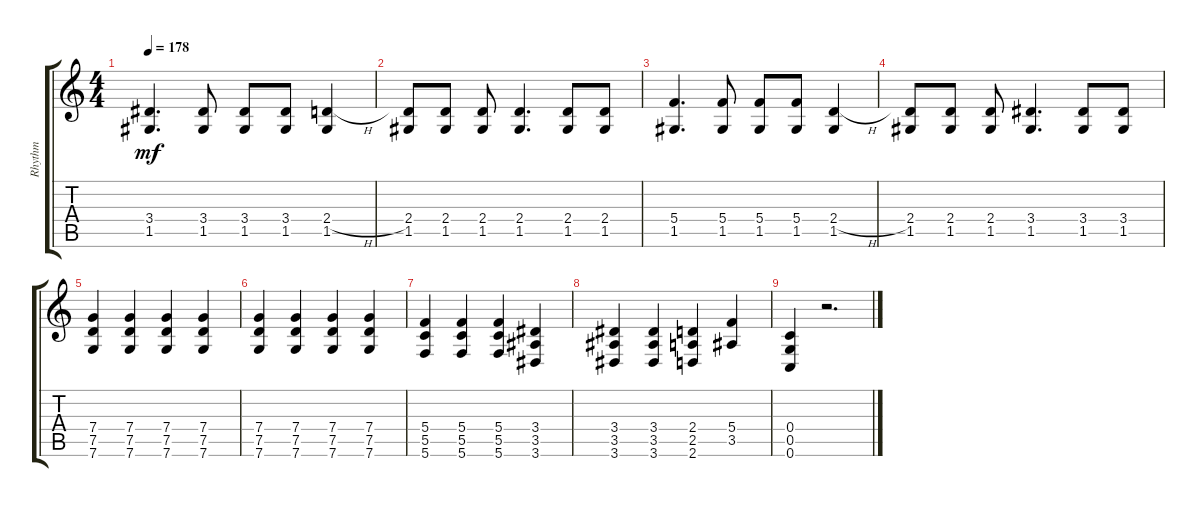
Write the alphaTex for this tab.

\track ("Rhythm" "Rhythm") {instrument overdrivenguitar}
\staff {score tabs}
\tuning (D4 A3 F3 C3 G2 C2) {hide}
\ts (4 4)
\tempo 178
\clef g2
\ks c
(3.4 1.5).4{d dy mf} (3.4 1.5).8 (3.4 1.5).8 (3.4 1.5).8 (2.4{h} 1.5).4 |
(2.4 1.5).8 (2.4 1.5).8 (2.4 1.5).8 (2.4 1.5).4{d} (2.4 1.5).8 (2.4 1.5).8 |
(5.4 1.5).4{d} (5.4 1.5).8 (5.4 1.5).8 (5.4 1.5).8 (2.4{h} 1.5).4 |
(2.4 1.5).8 (2.4 1.5).8 (2.4 1.5).8 (3.4 1.5).4{d} (3.4 1.5).8 (3.4 1.5).8 |
(7.4 7.5 7.6).4 (7.4 7.5 7.6).4 (7.4 7.5 7.6).4 (7.4 7.5 7.6).4 |
(7.4 7.5 7.6).4 (7.4 7.5 7.6).4 (7.4 7.5 7.6).4 (7.4 7.5 7.6).4 |
(5.4 5.5 5.6).4 (5.4 5.5 5.6).4 (5.4 5.5 5.6).4 (3.4 3.5 3.6).4 |
(3.4 3.5 3.6).4 (3.4 3.5 3.6).4 (2.4 2.5 2.6).4 (5.4 3.5).4 |
(0.4 0.5 0.6).4 r.2{d}
